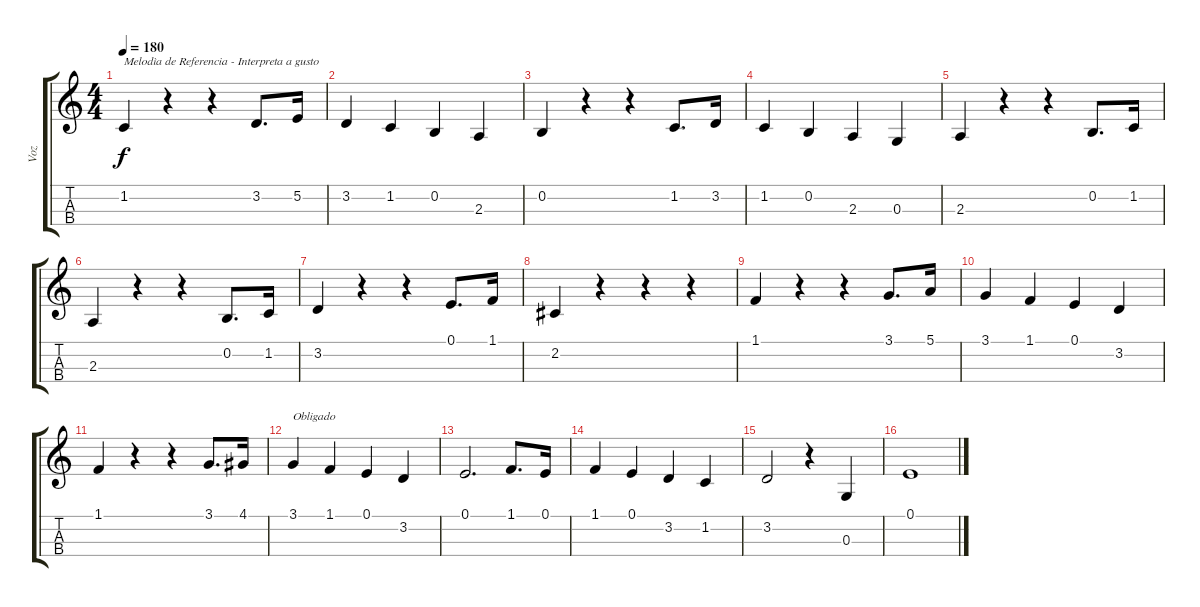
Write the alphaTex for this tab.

\track ("Voz" "Voz") {instrument whistle}
\staff {score tabs}
\tuning (E4 B3 G3 D3) {hide}
\ts (4 4)
\tempo 180
\clef g2
\ks c
1.2.4{txt "Melodìa de Referencia - Interpreta a gusto" dy f} r.4 r.4 3.2.8{d} 5.2.16 |
3.2.4 1.2.4 0.2.4 2.3.4 |
0.2.4 r.4 r.4 1.2.8{d} 3.2.16 |
1.2.4 0.2.4 2.3.4 0.3.4 |
2.3.4 r.4 r.4 0.2.8{d} 1.2.16 |
2.3.4 r.4 r.4 0.2.8{d} 1.2.16 |
3.2.4 r.4 r.4 0.1.8{d} 1.1.16 |
2.2.4 r.4 r.4 r.4 |
1.1.4 r.4 r.4 3.1.8{d} 5.1.16 |
3.1.4 1.1.4 0.1.4 3.2.4 |
1.1.4 r.4 r.4 3.1.8{d} 4.1.16 |
3.1.4{txt "Obligado"} 1.1.4 0.1.4 3.2.4 |
0.1.2{d} 1.1.8{d} 0.1.16 |
1.1.4 0.1.4 3.2.4 1.2.4 |
3.2.2 r.4 0.3.4 |
0.1.1
